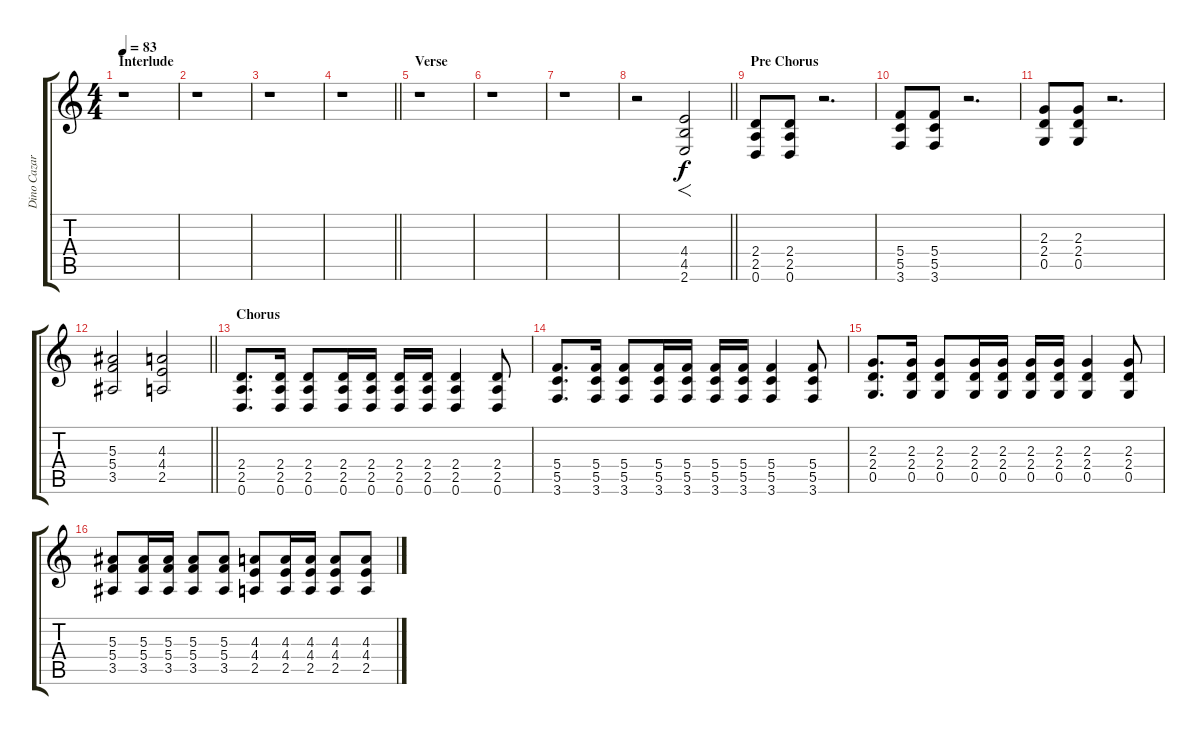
\track ("Dino Cazares 2" "Dino Cazar") {instrument distortionguitar}
\staff {score tabs}
\tuning (D4 A3 F3 C3 G2 D2) {hide}
\ts (4 4)
\section ("" "Interlude")
\tempo 83
\clef g2
\ks c
r.1{dy f} |
r.1 |
r.1 |
\barLineRight lightlight
r.1 |
\section ("" "Verse")
r.1 |
r.1 |
r.1 |
\barLineRight lightlight
r.2 (4.4 4.5 2.6).2{f} |
\section ("" "Pre Chorus")
(2.4 2.5 0.6).8 (2.4 2.5 0.6).8 r.2{d} |
(5.4 5.5 3.6).8 (5.4 5.5 3.6).8 r.2{d} |
(2.3 2.4 0.5).8 (2.3 2.4 0.5).8 r.2{d} |
\barLineRight lightlight
(5.3 5.4 3.5).2 (4.3 4.4 2.5).2 |
\section ("" "Chorus")
(2.4 2.5 0.6).8{d} (2.4 2.5 0.6).16 (2.4 2.5 0.6).8 (2.4 2.5 0.6).16 (2.4 2.5 0.6).16 (2.4 2.5 0.6).16 (2.4 2.5 0.6).16 (2.4 2.5 0.6).4 (2.4 2.5 0.6).8 |
(5.4 5.5 3.6).8{d} (5.4 5.5 3.6).16 (5.4 5.5 3.6).8 (5.4 5.5 3.6).16 (5.4 5.5 3.6).16 (5.4 5.5 3.6).16 (5.4 5.5 3.6).16 (5.4 5.5 3.6).4 (5.4 5.5 3.6).8 |
(2.3 2.4 0.5).8{d} (2.3 2.4 0.5).16 (2.3 2.4 0.5).8 (2.3 2.4 0.5).16 (2.3 2.4 0.5).16 (2.3 2.4 0.5).16 (2.3 2.4 0.5).16 (2.3 2.4 0.5).4 (2.3 2.4 0.5).8 |
(5.3 5.4 3.5).8 (5.3 5.4 3.5).16 (5.3 5.4 3.5).16 (5.3 5.4 3.5).8 (5.3 5.4 3.5).8 (4.3 4.4 2.5).8 (4.3 4.4 2.5).16 (4.3 4.4 2.5).16 (4.3 4.4 2.5).8 (4.3 4.4 2.5).8
